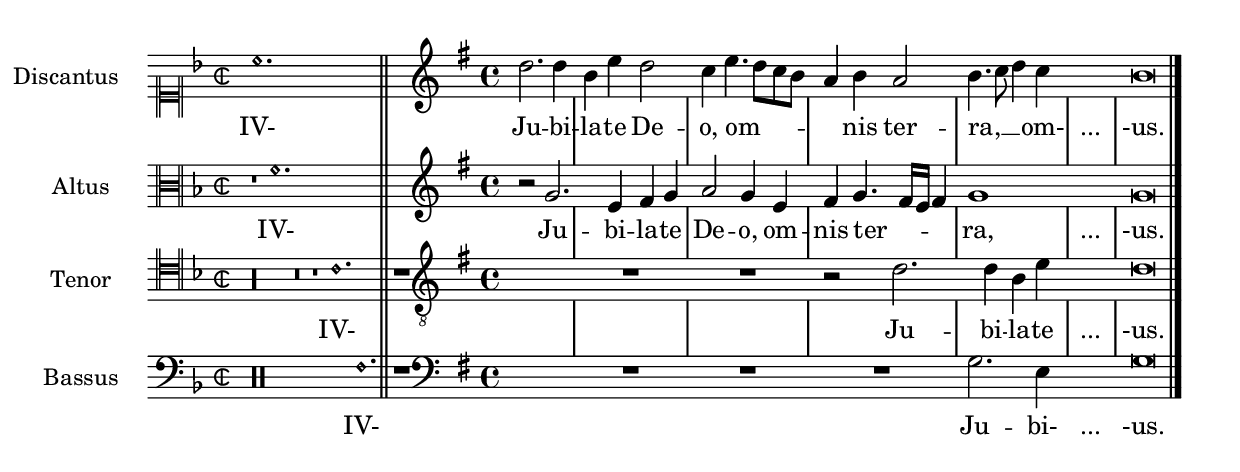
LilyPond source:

%% http://lsr.di.unimi.it/LSR/Item?id=363
%% see also http://lilypond.org/doc/v2.18/Documentation/snippets/templates#templates-ancient-notation-template-_002d-modern-transcription-of-mensural-music


global = {
  \set Score.skipBars = ##t

  % incipit
  \once \override Score.SystemStartBracket.transparent = ##t
   % Set tight spacing
  \override Score.SpacingSpanner.spacing-increment = #1.0
  \key f \major
  \time 2/2
  \once \override Staff.TimeSignature.style = #'neomensural
  \override Voice.NoteHead.style = #'neomensural
  \override Voice.Rest.style = #'neomensural
  \set Staff.printKeyCancellation = ##f
  \cadenzaOn % turn off bar lines
  \skip 1*10
  \once \override Staff.BarLine.transparent = ##f
  \bar "||"
  \skip 1*1 % need this extra \skip such that clef change comes
            % after bar line
  \bar ""

  % main
  \cadenzaOff % turn bar lines on again
  \once \override Staff.Clef.full-size-change = ##t
  \set Staff.forceClef = ##t
  \key g \major
  \time 4/4
  \override Voice.NoteHead.style = #'default
  \override Voice.Rest.style = #'default

  % Setting printKeyCancellation back to #t must not
  % occur in the first bar after the incipit.  Dto. for forceClef.
  % Therefore, we need an extra \skip.
  \skip 1*1
  \set Staff.printKeyCancellation = ##t
  \set Staff.forceClef = ##f

  \skip 1*7 % the actual music

  % let finis bar go through all staves
  \override Staff.BarLine.transparent = ##f

  % finis bar
  \bar "|."
}

discantusNotes = {
  \transpose c' c'' {
    \set Staff.instrumentName = #"Discantus  "

    % incipit
    \clef "neomensural-c1"
    c'1. s2   % two bars
    \skip 1*8 % eight bars
    \skip 1*1 % one bar

    % main
    \clef "treble"
    d'2. d'4 |
    b e' d'2 |
    c'4 e'4.( d'8 c' b |
    a4) b a2 |
    b4.( c'8 d'4) c'4 |
    \once \override NoteHead.transparent = ##t c'1 |
    b\breve |
  }
}

discantusLyrics = \lyricmode {
  % incipit
  IV-

  % main
  Ju -- bi -- |
  la -- te De -- |
  o, om --
  nis ter -- |
  ra, __ om- |
  "..." |
  -us. |
}

altusNotes = {
  \transpose c' c'' {
    \set Staff.instrumentName = #"Altus  "

    % incipit
    \clef "neomensural-c3"
    r1        % one bar
    f1. s2    % two bars
    \skip 1*7 % seven bars
    \skip 1*1 % one bar

    % main
    \clef "treble"
    r2 g2. e4 fis g | % two bars
    a2 g4 e |
    fis g4.( fis16 e fis4) |
    g1 |
    \once \override NoteHead.transparent = ##t g1 |
    g\breve |
  }
}

altusLyrics = \lyricmode {
  % incipit
  IV-

  % main
  Ju -- bi -- la -- te | % two bars
  De -- o, om -- |
  nis ter -- ra, |
  "..." |
  -us. |
}

tenorNotes = {
  \transpose c' c' {
    \set Staff.instrumentName = #"Tenor  "

    % incipit
    \clef "neomensural-c4"
    r\longa   % four bars
    r\breve   % two bars
    r1        % one bar
    c'1. s2   % two bars
    \skip 1*1 % one bar
    \skip 1*1 % one bar

    % main
    \clef "treble_8"
    R1 |
    R1 |
    R1 |
    r2 d'2. d'4 b e' | % two bars
    \once \override NoteHead.transparent = ##t e'1 |
    d'\breve |
  }
}

tenorLyrics = \lyricmode {
  % incipit
  IV-

  % main
  Ju -- bi -- la -- te | % two bars
  "..." |
  -us. |
}

bassusNotes = {
  \transpose c' c' {
    \set Staff.instrumentName = #"Bassus  "

    % incipit
    \clef "bass"
    r\maxima  % eight bars
    f1. s2    % two bars
    \skip 1*1 % one bar

    % main
    \clef "bass"
    R1 |
    R1 |
    R1 |
    R1 |
    g2. e4 |
    \once \override NoteHead.transparent = ##t e1 |
    g\breve |
  }
}

bassusLyrics = \lyricmode {
  % incipit
  IV-

  % main
  Ju -- bi- |
  "..." |
  -us. |
}

\score {
  \new StaffGroup = choirStaff <<
    \new Voice =
      "discantusNotes" << \global \discantusNotes >>
    \new Lyrics =
      "discantusLyrics" \lyricsto discantusNotes { \discantusLyrics }
    \new Voice =
      "altusNotes" << \global \altusNotes >>
    \new Lyrics =
      "altusLyrics" \lyricsto altusNotes { \altusLyrics }
    \new Voice =
      "tenorNotes" << \global \tenorNotes >>
    \new Lyrics =
      "tenorLyrics" \lyricsto tenorNotes { \tenorLyrics }
    \new Voice =
      "bassusNotes" << \global \bassusNotes >>
    \new Lyrics =
      "bassusLyrics" \lyricsto bassusNotes { \bassusLyrics }
  >>
  \layout {
    \context {
      \Score

      % no bars in staves
      \override BarLine.transparent = ##t

      % incipit should not start with a start delimiter
      \remove "System_start_delimiter_engraver"
    }
    \context {
      \Voice

      % no slurs
      \override Slur.transparent = ##t

      % The command below can be commented out in 
      % short scores, but especially for large scores you
      % will typically yield better line breaking and improve
      % overall spacing if you do not comment the command out.

      \remove "Forbid_line_break_engraver"
    }
  }
}
